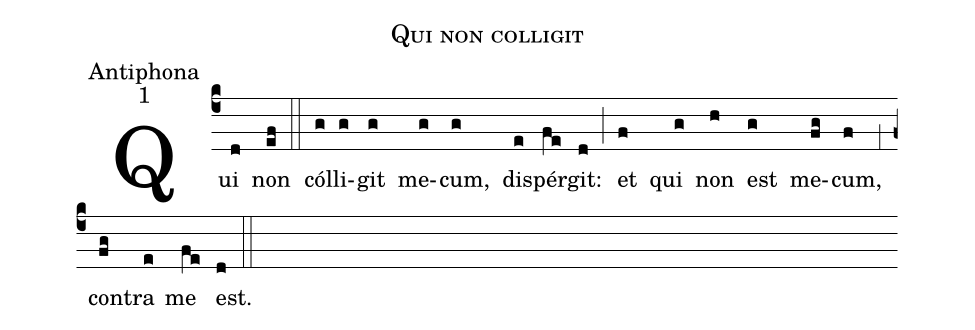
name:Qui non colligit;
office-part:Antiphona;
mode:1;
%%
(c4) Qui(d) non(ef) (::)
cól(g)li(g)git(g) me(g)cum,(g) di(e)spér(fe)git:(d) (;) et(f) qui(g) non(h) est(g) me(fg)cum,(f) (,1) con(fg)tra(e) me(fe) est.(d) (::)
